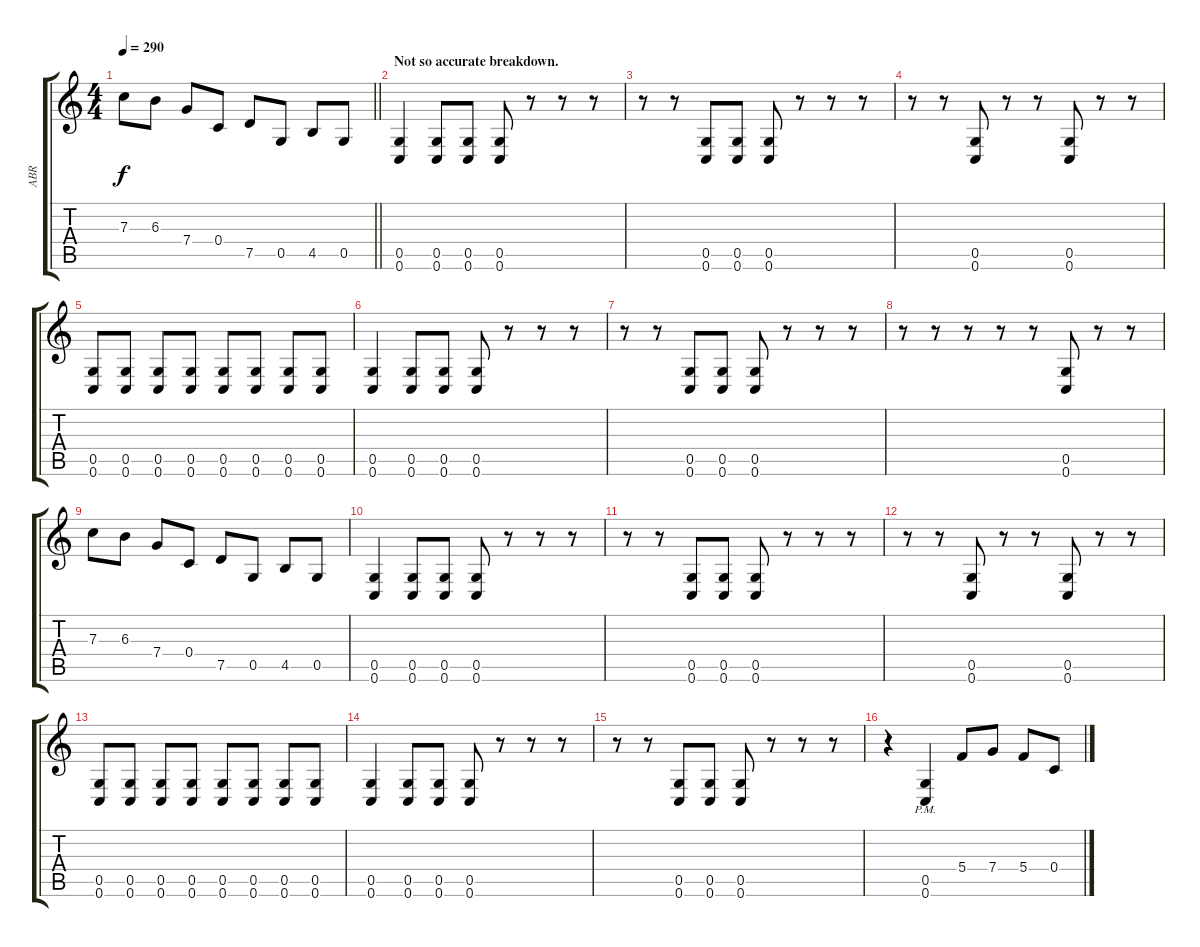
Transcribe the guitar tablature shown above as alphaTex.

\track ("ABR" "ABR") {instrument distortionguitar}
\staff {score tabs}
\tuning (D4 A3 F3 C3 G2 C2) {hide}
\ts (4 4)
\tempo 290
\clef g2
\barLineRight lightlight
\ks c
7.3.8{dy f} 6.3.8 7.4.8 0.4.8 7.5.8 0.5.8 4.5.8 0.5.8 |
\section ("" "Not so accurate breakdown.")
(0.5 0.6).4{volume 16 balance 4} (0.5 0.6).8 (0.5 0.6).8 (0.5 0.6).8 r.8 r.8 r.8 |
r.8 r.8 (0.5 0.6).8 (0.5 0.6).8 (0.5 0.6).8 r.8 r.8 r.8 |
r.8 r.8 (0.5 0.6).8 r.8 r.8 (0.5 0.6).8 r.8 r.8 |
(0.5 0.6).8 (0.5 0.6).8 (0.5 0.6).8 (0.5 0.6).8 (0.5 0.6).8 (0.5 0.6).8 (0.5 0.6).8 (0.5 0.6).8 |
(0.5 0.6).4 (0.5 0.6).8 (0.5 0.6).8 (0.5 0.6).8 r.8 r.8 r.8 |
r.8 r.8 (0.5 0.6).8 (0.5 0.6).8 (0.5 0.6).8 r.8 r.8 r.8 |
r.8 r.8 r.8 r.8 r.8 (0.5 0.6).8 r.8 r.8 |
7.3.8{balance 0} 6.3.8 7.4.8 0.4.8 7.5.8 0.5.8 4.5.8 0.5.8 |
(0.5 0.6).4{balance 3} (0.5 0.6).8 (0.5 0.6).8 (0.5 0.6).8 r.8 r.8 r.8 |
r.8 r.8 (0.5 0.6).8 (0.5 0.6).8 (0.5 0.6).8 r.8 r.8 r.8 |
r.8 r.8 (0.5 0.6).8 r.8 r.8 (0.5 0.6).8 r.8 r.8 |
(0.5 0.6).8 (0.5 0.6).8 (0.5 0.6).8 (0.5 0.6).8 (0.5 0.6).8 (0.5 0.6).8 (0.5 0.6).8 (0.5 0.6).8 |
(0.5 0.6).4 (0.5 0.6).8 (0.5 0.6).8 (0.5 0.6).8 r.8 r.8 r.8 |
r.8 r.8 (0.5 0.6).8 (0.5 0.6).8 (0.5 0.6).8 r.8 r.8 r.8 |
r.4 (0.5{pm} 0.6{pm}).4 5.4.8{balance 0} 7.4.8 5.4.8 0.4.8
